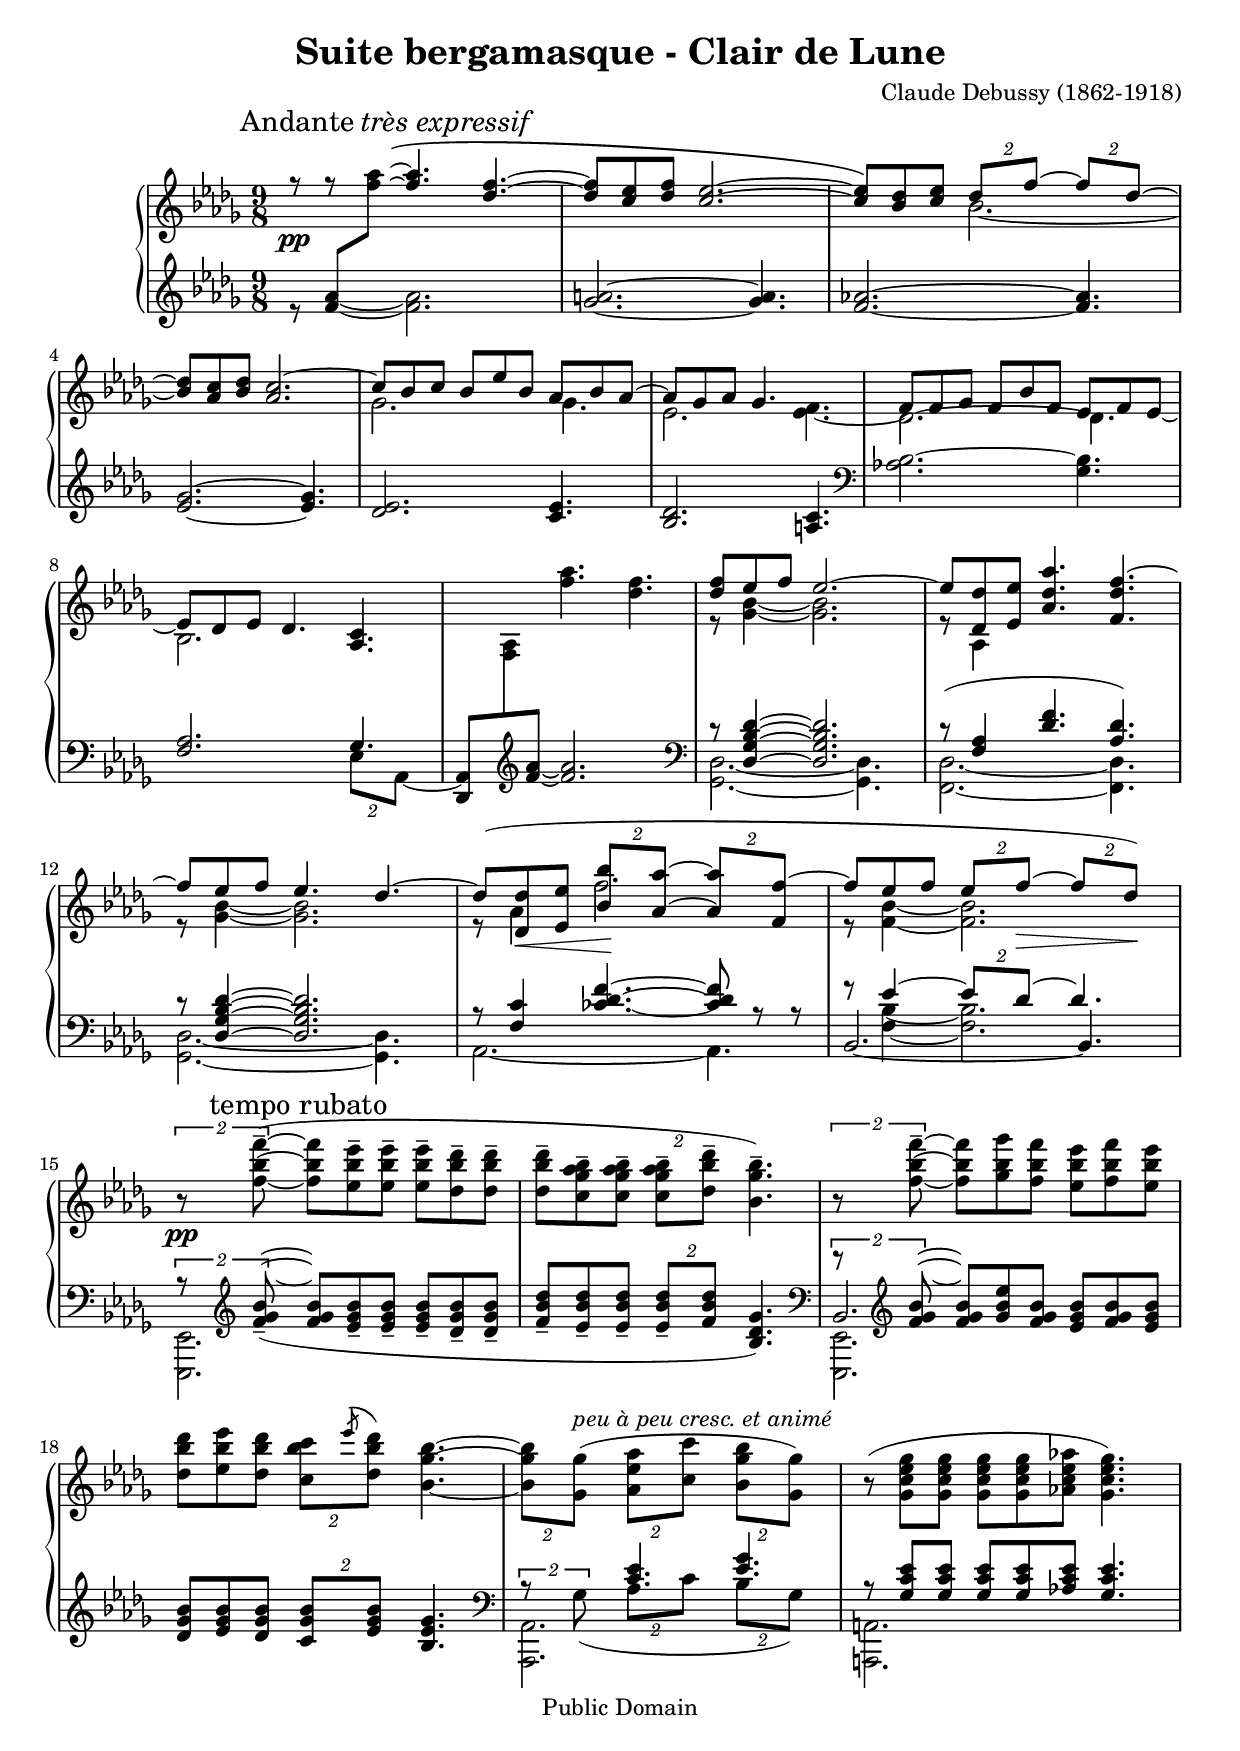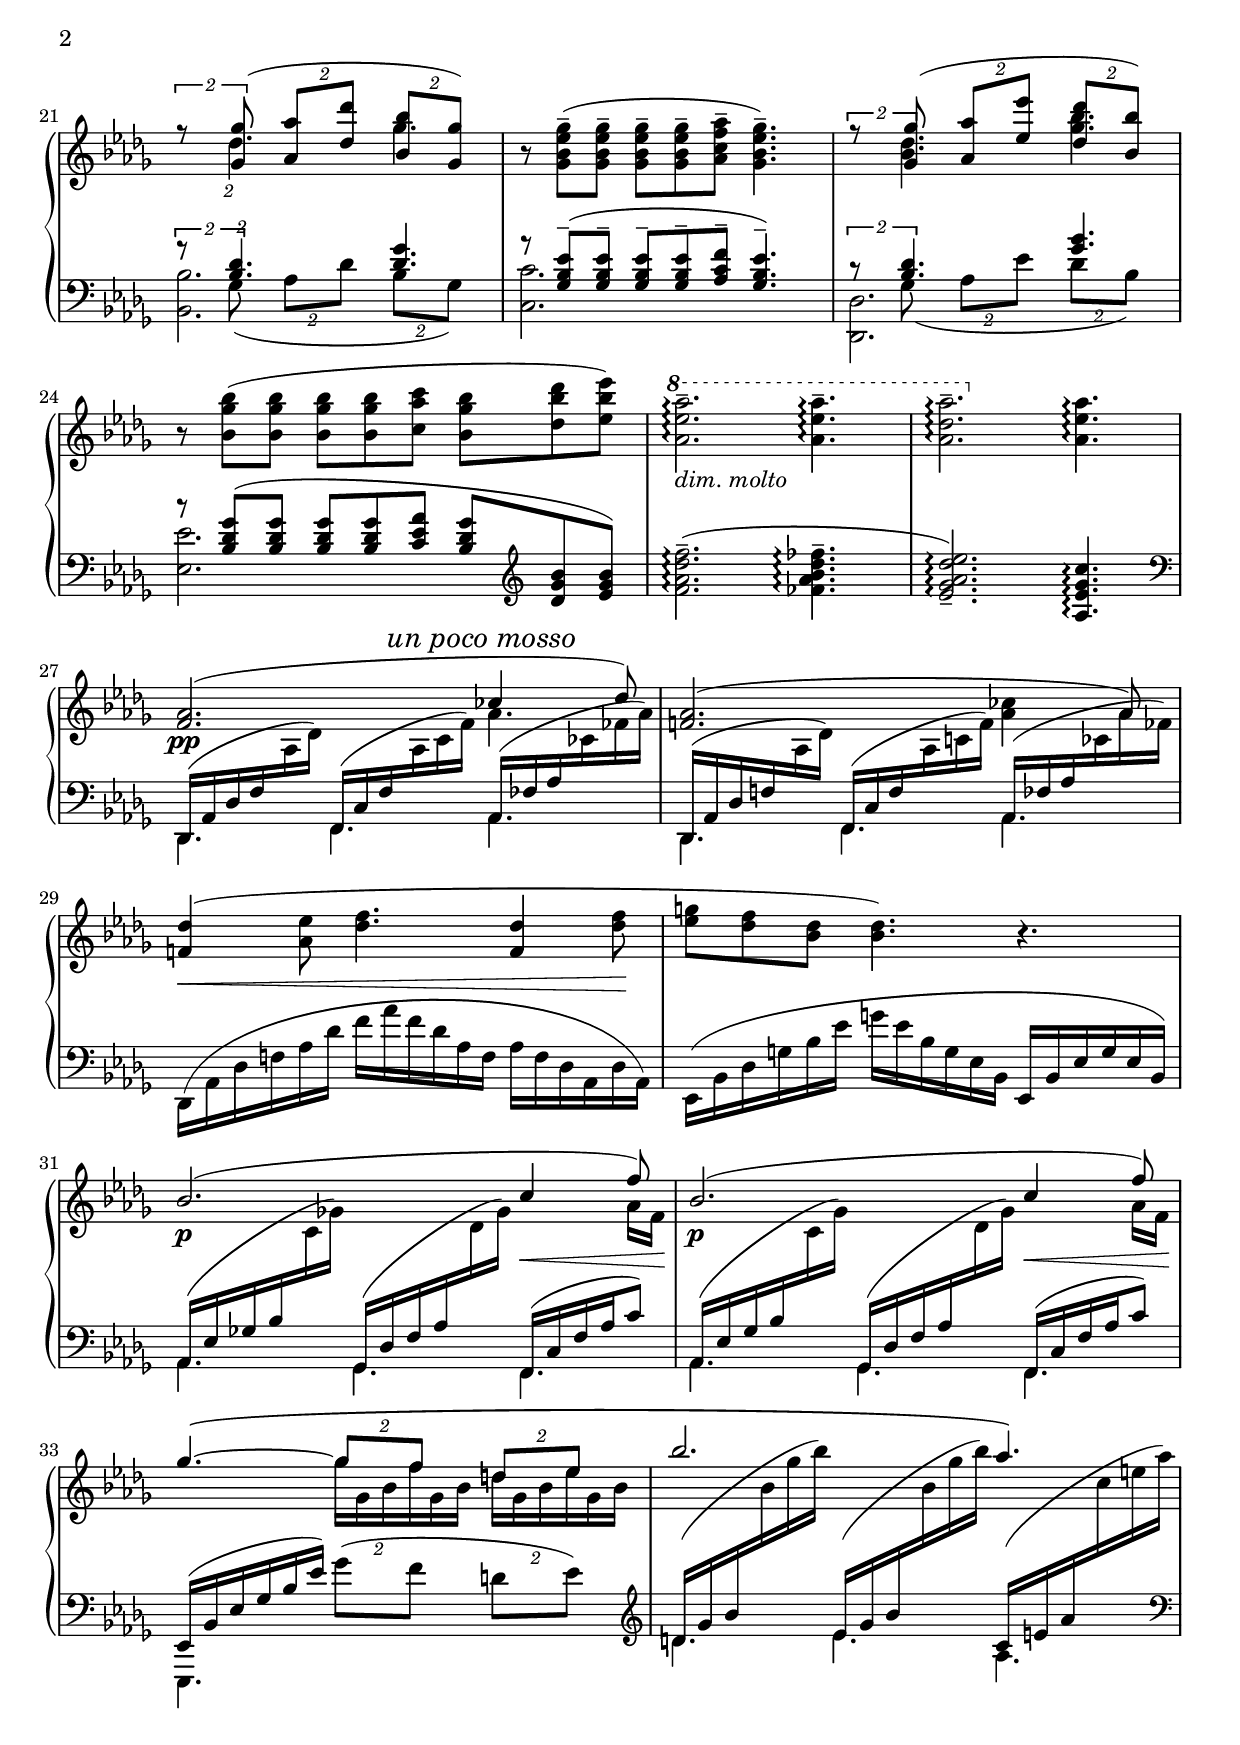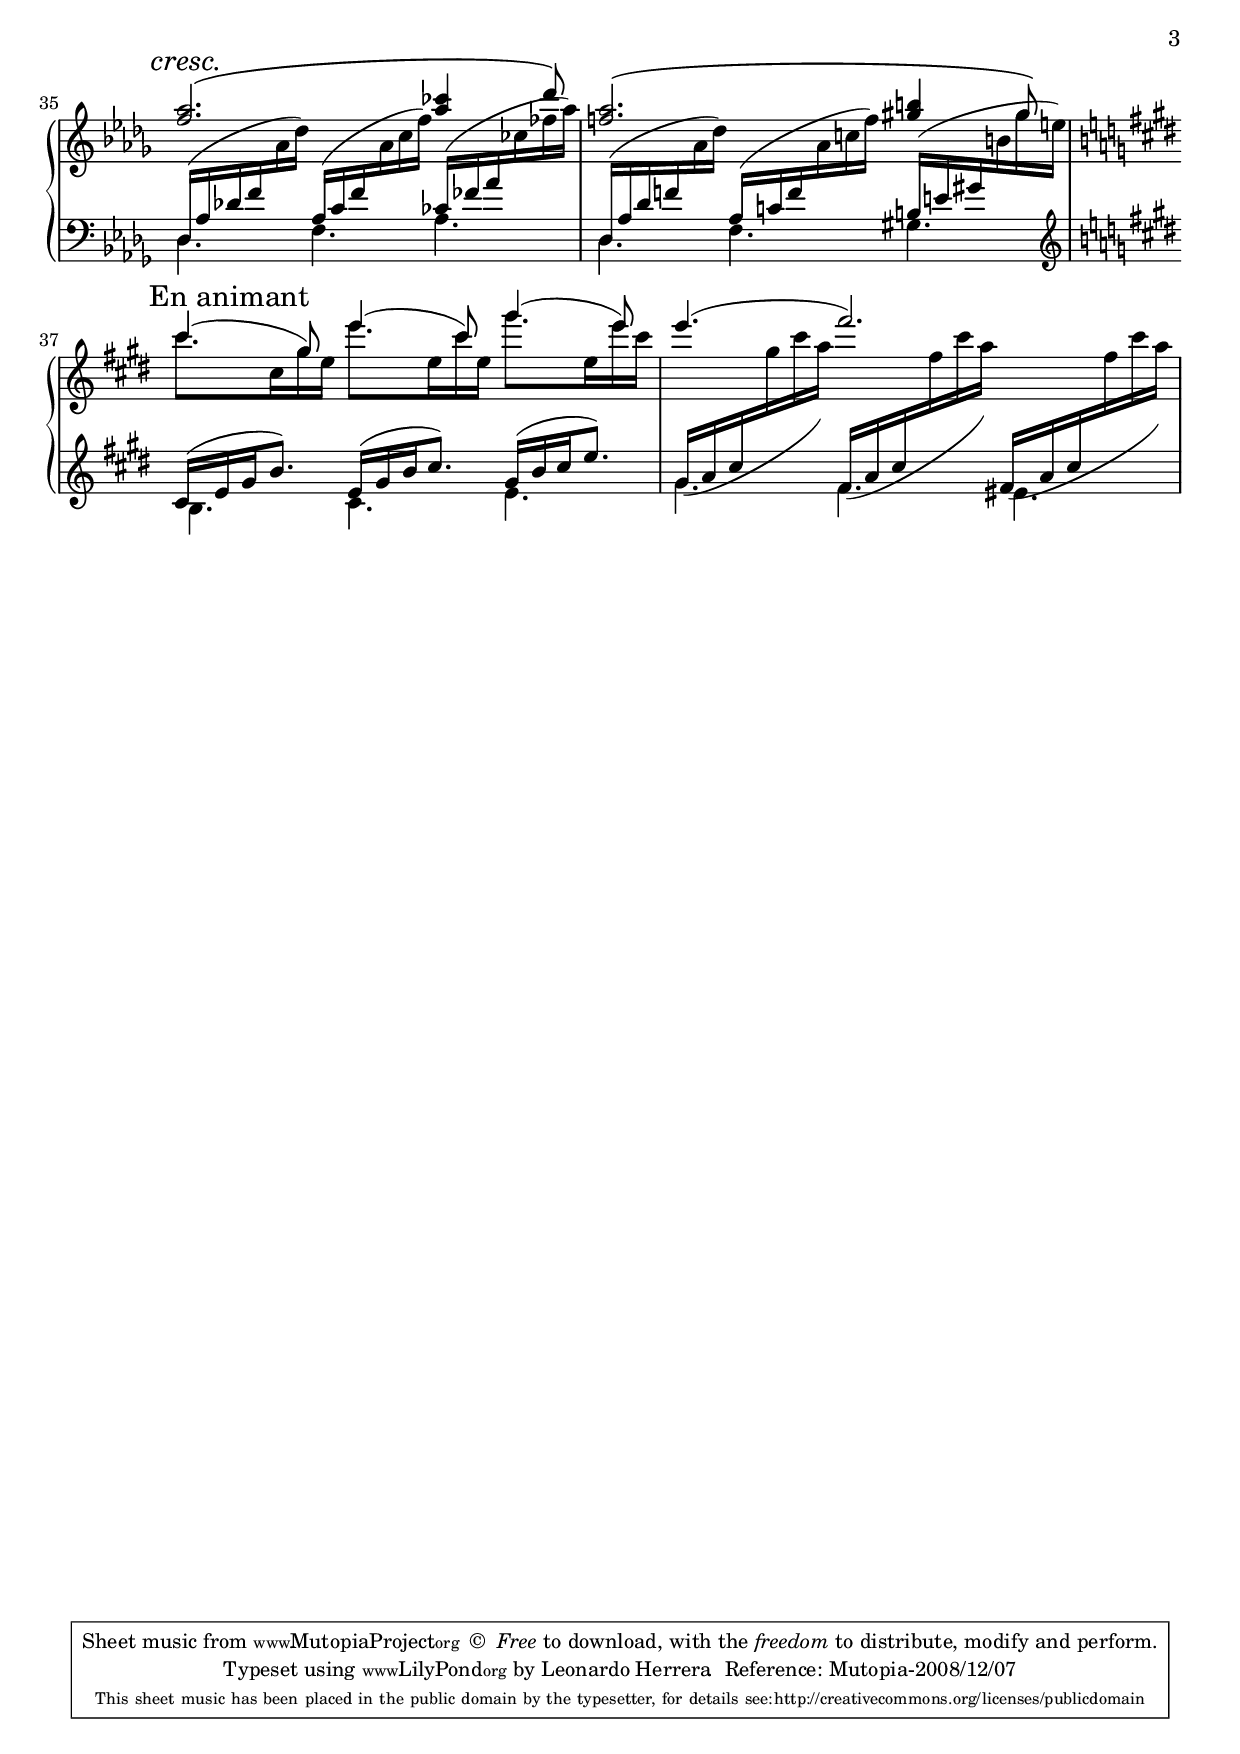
\header{
   composer          = "Claude Debussy (1862-1918)"
   title             = "Suite bergamasque - Clair de Lune"
   opus              = ""
   date		     = "1903"
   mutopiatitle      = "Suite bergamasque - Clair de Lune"
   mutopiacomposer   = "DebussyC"
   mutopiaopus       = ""
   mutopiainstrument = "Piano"
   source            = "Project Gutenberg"
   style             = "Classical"
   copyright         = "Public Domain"
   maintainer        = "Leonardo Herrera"
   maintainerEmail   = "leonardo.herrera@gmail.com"
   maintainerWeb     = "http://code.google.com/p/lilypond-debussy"
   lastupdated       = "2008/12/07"
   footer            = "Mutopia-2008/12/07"
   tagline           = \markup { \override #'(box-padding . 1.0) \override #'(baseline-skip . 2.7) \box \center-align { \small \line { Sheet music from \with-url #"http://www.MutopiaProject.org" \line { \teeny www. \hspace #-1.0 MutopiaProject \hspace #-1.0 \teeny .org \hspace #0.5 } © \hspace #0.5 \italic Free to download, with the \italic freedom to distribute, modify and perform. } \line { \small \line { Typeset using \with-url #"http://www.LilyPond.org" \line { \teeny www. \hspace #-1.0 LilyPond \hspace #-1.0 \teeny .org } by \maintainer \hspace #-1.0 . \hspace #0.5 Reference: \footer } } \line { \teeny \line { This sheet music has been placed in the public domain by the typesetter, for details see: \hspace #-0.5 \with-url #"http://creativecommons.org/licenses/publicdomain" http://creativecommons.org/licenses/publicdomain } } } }
}

\version "2.10.33"

blanknotes = { \override NoteHead  #'transparent = ##t
	       \override Stem  #'transparent = ##t }
unblanknotes = { \revert NoteHead #'transparent
		 \revert Stem #'transparent }

mBreak = { \break } 

stemExtend = \once \override Stem #'length = #22
noFlag = \once \override Stem #'flag-style = #'no-flag

upper = \relative c'' {
	\clef treble
	\key des \major
	\time 9/8
	\override Staff.NoteCollision #'merge-differently-dotted = ##t
	
	\override Score.RehearsalMark #'Y-offset = #0.1
	\mark \markup { \upright Andante \italic "très expressif" }
	
	
	<<
		{ 
			% 1
			r8\pp
			r8 \blanknotes <f aes>8\(  ~ \unblanknotes <f aes>4. <des f>4. ~
			% 2
			<des f>8[<c ees>8 <des f>8] <c ees>2. ~
			% 3
			<c ees>8 \) <bes des>8 <c ees>8 \times 3/2{des8[f] ~ } \times 3/2{f8[des] ~ }

\mBreak
			
			% 4
			<bes des>8 <aes c>8 <bes des>8 <aes c>2. ~ 
		}
		\\
		{
			% 1
			s2. s4.
			% 2
			s2. s4.
			% 3
			s4. bes2. ~ 
			% 4
			\blanknotes <bes des>8 \unblanknotes
		}
	>>
	
	% 5
	
	<<
		
		{ 
			c8 [bes8 c8] bes8[ees8 bes8] aes8[bes8 aes8] ~ 
			
			% 6
			aes8 [ges aes] ges4. s4.

			% 7
			\stemDown \slurDown des2. ~ des4. 

\mBreak
			
			% 8
			bes2.
		
		}
		\\
		{
			ges'2. ges4.
			
			% 6 
			ees2. <ees f>4. ~
			
			% 7
			\stemUp f8[f ges] f8[bes f] ees8[f ees] ~ 

			% 8
			ees8 [des ees] des4. <aes c>4. 
			
		} 
	>>

	% 9
	\blanknotes  s8 s8 s8 \unblanknotes <f'' aes>4. <des f>4. ~ 
	
	% 10
	<<
		{<des f>8 ees f ees2. ~}
		\\
		{r8 <ges, bes>4 ~ <ges bes>2. }
	>>
	
	% 11
	<<
		{ ees'8 <des des,> <ees ees,> <aes, des aes'>4. <f des' f>4. ~ }
		\\
		{r8 aes,4 }
	>>

\mBreak

	% 12
	<<
		{f''8 ees f ees4. des4. ~ }
		\\
		{r8 <ges, bes>4 ~ <ges bes>2. }
	>>
	
	% 13
	<<
		{ 
			des'8 ( <des des,>8 
			\< <ees ees,>8
			% tuplets specified individually to avoid grouping
			\times 3/2{ <bes bes'>8 \! <aes aes'>8 ~ } 
			\times 3/2{ <aes aes'>8 <f f'>8 ~ }
			% 14
			f'8 ees8 f8 
			\times 3/2{ ees8 f \> ~ }
			\times 3/2{ f des ) \! }  
		}
		\\
		{
			r8 aes4 f'2.
			% 14
			r8 <f, bes>4 ~ <f bes>2. 
		}
	>>

\mBreak

	%15
	{ \tupletUp \times 3/2{r8\pp <f' bes f'-->8 ~ ( }  <f bes f'>8 [<ees bes' ees-->8  <ees bes' ees-->8] <ees bes' ees-->8 [<des bes' des-->8 <des bes' des-->8] }
	
	%16
	<des bes' des>8--  <c ges' aes bes>-- <c ges' aes bes>-- \times 3/2 { <c ges' aes bes>--  <des bes' des>8-- } <bes ges' bes>4.-- )
	
	% 17
	\tupletUp \times 3/2 { r8 <f' bes f'>-- ~ } <f bes f'> <ges bes ges'> <f bes f'> <ees bes' ees> <f bes f'> <ees bes' ees>

\mBreak


	% 18
	<des bes' des>8 <ees bes' ees> <des bes' des> 
	
	\tupletDown \times 3/2 { <c bes' c> [ \acciaccatura { \slurUp ees'8 \slurNeutral } <des, bes' des> ] } <bes ges' bes>4. ~
	
	% 19
	\times 3/2 {<bes ges' bes>8 <ges ges'> ^\markup { \italic "peu à peu cresc. et animé" } (  } 
	\times 3/2 {<aes ees' aes> <c c'>}
	\times 3/2 {<bes ges' bes> <ges ges'> )}
	
	% 20
	r8 ( <ges c ees ges> <ges c ees ges> 
	<ges c ees ges> <ges c ees ges> <aes c ees aes> <ges c ees ges>4. )

\mBreak


	% 21
	<<
		{ \times 3/2 {r8 <ges ges'> ( } \times 3/2{<aes aes'> <des des'>} \times 3/2{<bes bes'> <ges ges'> )} }
		\\
		{ \times 3/2 {s8 des'4.} ges }
	>>
	
	% 22
	r8 <ges, bes ees ges>-- (<ges bes ees ges>-- <ges bes ees ges>-- <ges bes ees ges>-- <aes c f aes>-- <ges bes ees ges>4.-- )
	
	% 23
	<<
		{
			\stemDown
			\tupletUp
			\times 3/2{ r8 <bes des>4. } 
			<ges' bes>4.
		}
		\\
		{
			\stemUp 
			\slurUp 
			\tupletUp
			s8 s16 <ges, ges'>8 ( s16
			\times 3/2{ <aes aes'>8 <ees' ees'> } 
			\times 3/2{ <des des'> <bes bes'> ) }
		}
	>>

\mBreak


	% 24
	r8 <bes ges' bes> ( <bes ges' bes> 
	<bes ges' bes> <bes ges' bes> <c aes' c>
	<bes ges' bes> <des bes' des> <ees bes' ees> )
	
	% 25
	#(set-octavation 1)
       \set Staff.ottavation = #"8"
	<aes ees' aes>2.\arpeggio-- _\markup { \italic "dim. molto" } <aes ees' aes>4.\arpeggio--
	
	% 26
	<aes des aes'>2.\arpeggio-- 
	#(set-octavation 0)
	<aes, ees' aes>4.\arpeggio
	
\mBreak

	% 27
	<<
		{ <f aes>2.\pp ( ces'4 des8 ) }
		\\
		{ s2.\mark \markup { \italic "un poco mosso" }  aes4. }
	>>
	
	% 28
	 <f aes>2. ( <aes ces>4 aes8 )

\mBreak

	% 29
	<f des'>4 \< ( <aes ees'>8 <des f>4. <des f,>4 <des f>8 \!
	
	% 30
	<ees g>8 <des f> <des bes> <des bes>4. ) r4.
	
\mBreak

	% 31
	<<
		{ bes2.\p ( c4 f8 ) }
		\\
		{ s2. s4 \< aes,16 f \! }
	>>

	% 32
	<<
		{ bes2.\p ( c4 f8 ) }
		\\
		{ s2. s4 \< aes,16 f \! }
	>>

	% 33
	<<
		{
			ges'4. ~ \( \times 3/2 {ges8 f} \times 3/2{d ees} 
			
			% 34
			
			bes'2. aes4. \)
		}
		\\
		{
			s4. 
			ges16 ges, bes f' ges, bes
			
			d ges, bes ees ges, bes
		}
	>>

\mBreak

	% 35
	\stemUp \phrasingSlurUp
	\mark \markup{ \italic "cresc." } <f' aes>2. \(   <aes ces>4 \stemUp des8 \)
	
	% 36
	<f, aes>2. \( <gis b>4 gis8 \)
	
	\key e \major

\mBreak
	% 37
	<<
		{
		\stemUp \slurUp
		\override Score.RehearsalMark #'Y-offset = #0.2
		\mark \markup { "En animant" }
		cis4 ( gis8 ) 
		e'4 ( cis 8 ) 
		gis'4 ( e8 )
		}
		\\
		{
		cis8. [ cis,16 gis' e ]
		e'8. [ e,16 cis' e, ]
		gis'8. [ e,16 e' cis ]
		}
	>>
	
	% 38
	\stemUp \slurUp
	e4. ( fis2. )
}

lower = \relative c' {
	\key des \major
	\time 9/8
	\override Staff.NoteCollision #'merge-differently-dotted = ##t

	% 1
	<<
		{ s8  <f aes>8 \change Staff = upper \relative c''{ \stemDown <f aes>8 } }
		\\
		% trick to make legatto...
		{ r8 \blanknotes <f aes>4 ~ \unblanknotes <f aes>2. }
	>>
	
	% 2
	<ges a>2. ~ <ges a>4.
	
	% 3
	<f aes>2. ~ <f aes>4.
	
	% 4
	<ees ges>2. ~ <ees ges>4.
	
	% 5
	<des ees>2. <c ees>4.
	
	% 6
	<bes des>2. <a c>4.
	\clef bass 
	
	% 7
	<aes bes>2. ~ <ges bes>4.
	
	% 8
	<<
		{
			<f aes>2. ges4.
			
			% 9
			s2. s4.
		}
		\\
		{ 
			s2. \times 3/2 { ees8[aes,] ~ } |
			
			% 9
			\stemUp <aes des,>8 
			\change Staff=upper \stemDown <aes' f>8 
			\change Staff = lower \clef treble \stemUp <f' aes> ~ <f aes>2. 
			\clef bass
		}
	>>

	
	% 10
	<<
		{ r8 <des, ges bes des>4 ~ <des ges bes des>2. }
		\\
		{ <ges, des'>2. ~ <ges des'>4. }
	>>
	
	% 11
	<<
		{r8 (<f' aes>4 <des' f>4. <aes des>4.) }
		\\
		{<des, f,>2. ~ <des f,>4.}
	>>
	
	% 12
	<<
		{ r8 <des ges bes des>4 ~ <des ges bes des>2.}
		\\
		{<ges, des'>2. ~ <ges des'>4.}
	>>
	
	% 13
	<<
		{ 
			r8 <f' c'>4 
			\override TieColumn #'tie-configuration =
				#'((10.0 . 1) (8.0 . 1) (5.0 . -1))
			<ces' des f>4. ~ 
			<ces des f>8 
			r8 r8 
		}
		\\
		{
			aes,2. ~ 
			aes4.
		}
	>>
	
	% 14
	
	<<
		{r8 ees''4 ~ \times 3/2{ees8 des ~ } des4.}
		\\
		{s8 <f, bes>4 ~ <f bes>2.}
		\\
		{\tieDown bes,2. ~ bes4.}
	>>
	
	% 15
	<<
		{
			\times 3/2{r8 \clef treble
			\slurDown 
			<f'' ges bes>8_- ~ ( } \mark "tempo rubato" 
			
			<f ges bes>8 [
			<ees ges bes>8_- 
			<ees ges bes>8_-] 
			
			<ees ges bes>8_- [
			<des ges bes>_- 
			<des ges bes>_-] 
			
			% 16
			<f bes des>8_- 
			<ees bes' des>_- 
			<ees bes' des>_- \times 3/2{<ees bes' des>8_- <f bes des>} 
			<bes, des ges>4. ) \clef bass
		}
		\\
		{
			<ees,, ees,>2.
			
			% 16
			
			s2. s4.
		}
	>>
	
	% 17
	<<
		{\times 3/2{r8 \clef treble <f'' ges bes>8 ~} <f ges bes> <ges bes ees> <f ges bes> <ees ges bes> <f ges bes> <ees ges bes> }
		\\
		{<ees,, ees,>2. s4.}
		\\
		{bes'2. s4.}
	>>
	
	% 18
	\relative c' {<des ges bes>8 <ees ges bes> <des ges bes> \times 3/2 {<c ges' bes> <ees ges bes>} <bes ees ges>4. } \clef bass
	
	% 19
	<<
		{
			\stemDown
			\slurDown
			\tupletUp
			\times 3/2 {r8 ges' ( } 
			\tupletDown
			\times 3/2 {aes c}
			\times 3/2 {bes ges )}
		}
		\\
		{
			\stemUp s4. <c ees>4. <ees ges>4.
		}
		\\
		{
			\stemDown <aes,, aes,>2.
		}
	>>
	
	% 20
	<<
		{ 
			r8 <ges' c ees>8 <ges c ees>
			<ges c ees> <ges c ees> <aes c ees> <ges c ees>4.
		}
		\\
		{
			<a, a,>2. s4.
		}
	>>
	
	% 21
	<<
		{
			\times 3/2{s8 <bes' des>4.} s4.
		}
		\\
		{
			<bes bes,>2. \stemUp <des ges>4.
		}
		\\
		{
			\tupletUp \stemDown \slurDown \times 3/2 {r8 ges, ( } \tupletDown \times 3/2{aes des} \times 3/2{bes ges ) }
		}
	>>
	
	% 22
	<<
		{r8 <ges bes ees>-- (<ges bes ees>-- <ges bes ees>-- <ges bes ees>-- <aes c f>-- <ges bes ees>4.--) }
		\\
		{<c c,>2. s4.}
	>>

	% 23
	<<
		
		{
			\stemUp
			\tupletUp
			\times 3/2{ r8 <bes des>4. } 
			<ges' bes>4.
		}
		\\
		{
			\stemDown \slurDown \tupletDown 
			s8 s16 ges,8 ( s16
			\times 3/2{ aes8 ees' } 
			\times 3/2{ des bes ) }
		}
		\\
		{\stemDown <des, des,>2. s4}
	>>
	
	% 24
	<<
		{
			r8 <bes' des ges> ( <bes des ges> 
			<bes des ges> <bes des ges> <c ees aes>
			<bes des ges> \clef treble <des ges bes> <ees ges bes> )
		}
		\\
		{
			<ees ees,>2.
		}
	>>

	% 25
	<f aes des f>2.\arpeggio-- ( <fes aes bes des fes>4.\arpeggio--
	
	% 26
	<ees ges aes des ees>2.\arpeggio-- ) <aes, ees' ges c>4.\arpeggio \clef bass

	% 27
	<<
		{
			\stemUp
			des,,16 ( aes' des f \change Staff = upper \stemDown \relative c' { aes des ) } 
			\stemUp \change Staff = lower
			f, ( c' f  \change Staff = upper \stemDown \relative c' { aes c f ) }
			\stemUp \change Staff = lower
			aes, ( fes' aes  \change Staff = upper \stemDown \relative c' { ces fes aes ) }

			
		}
		\\
		{
			\stemDown des,,4. f aes
		}
	>>
	
	% 28
	<<
		{
			\stemUp \change Staff = lower
			des,16 ( aes' des f \change Staff = upper \stemDown \relative c' { aes des ) } 
			\stemUp \change Staff = lower
			f, ( c' f  \change Staff = upper \stemDown \relative c' { aes c f ) }
			\stemUp \change Staff = lower
			aes, ( fes' aes  \change Staff = upper \stemDown 
				\relative c' { ces aes' fes ) }
		}
		\\
		{
			des,,4. f aes
		}
	
	>>
	
	
	% 29
	des,16 ( aes' des f aes des 
	f aes f des aes f
	aes f des aes des aes )
	
	% 30
	ees16 ( bes' des g bes ees
	g ees bes g ees bes 
	ees, bes' ees g ees bes )

	% 31
	<<
		{
			\stemUp
			aes16 ( ees' ges bes \change Staff = upper \stemDown \relative c' { c ges' ) } 
			\stemUp \change Staff = lower
			ges, ( des' f  aes \change Staff = upper \stemDown \relative c' { des ges ) }
			\stemUp \change Staff = lower
			f, ( c' f aes c8 )
		}
		\\
		{
			\stemDown aes,4. ges f
		}
	>>

	% 32
	<<
		{
			\stemUp
			aes16 ( ees' ges bes \change Staff = upper \stemDown \relative c' { c ges' ) } 
			\stemUp \change Staff = lower
			ges, ( des' f  aes \change Staff = upper \stemDown \relative c' { des ges ) }
			\stemUp \change Staff = lower
			f, ( c' f aes c8 )
		}
		\\
		{
			\stemDown aes,4. ges f
		}
	>>
	
	% 33
	
	<<
		{
			ees16 ( bes' ees ges bes ees )
			\stemDown \times 3/2{ ges8 ( f } \times 3/2{d ees ) } 
			\clef treble
			
		}
		\\
		{
			ees,,,4. s2.
		}
	
	>>
	
	% 34
	<<
		{
			% 34
			\stemUp
			d'''16 ( ges bes 
			\change Staff = upper \stemDown 
			bes ges' bes )
			
			\change Staff = lower \stemUp
			ees,, ( ges bes
			\change Staff = upper \stemDown
			bes ges' bes )
			
			\change Staff = lower \stemUp
			c,, ( e aes
			\change Staff = upper \stemDown
			c e aes )
			
			\change Staff = lower \clef bass
		
		}
		\\
		{
			% 34
			d,,4. ees aes,
		}
	>>
	
	
	
	
	
	
	% 35
	<<
		{
			\change Staff = lower \stemUp
			des,16 ( aes' des f
			\change Staff = upper \stemDown
			aes des )

			\change Staff = lower \stemUp
			aes, ( c f
			\change Staff = upper \stemDown
			aes c f )

			\change Staff = lower \stemUp
			ces, (fes aes
			\change Staff = upper \stemDown
			ces fes aes)
		}
		\\
		{
			\stemDown
			des,,,4. f aes
		}
	>>

	% 36
	<<
		{
			\change Staff = lower \stemUp
			des,16 ( aes' des f
			\change Staff = upper \stemDown
			aes des )

			\change Staff = lower \stemUp
			aes, ( c f
			\change Staff = upper \stemDown
			aes c f )

			\change Staff = lower \stemUp
			b,, (e gis
			\change Staff = upper \stemDown
			b gis' e)
		}
		\\
		{
			\stemDown
			des,,4. f gis
			
			\clef treble
			\key e \major
		}
	>>
	
	% 37
	<<
		{
			cis16 [ ( e gis b8. )] 
			e,16 ( gis b cis8. )
			gis16 ( b cis e8. )
		}
		\\
		{
			b,4. cis e
		}
	
	>>

	% 38
	<<
		{
			\slurDown
			\change Staff = lower \stemUp
			gis16 (a cis
			\change Staff = upper \stemDown
			gis' cis a )
			
			\change Staff = lower \stemUp
			fis, (a cis
			\change Staff = upper \stemDown
			fis cis' a)
			
			\change Staff = lower \stemUp
			fis, ( a cis
			\change Staff = upper \stemDown
			fis cis' a)
		}
		\\
		{
			gis,4. fis eis
		}		
		>>

}

\score {
	\new PianoStaff <<
		\context Staff = "upper" {
			% \set PianoStaff.instrumentName = "Piano  "
			#(set-accidental-style 'piano)
			
			\upper
		}
		\context Staff = "lower" {
			#(set-accidental-style 'piano)
			\lower
		}
	>>
	\layout { }
	\midi { }
}
